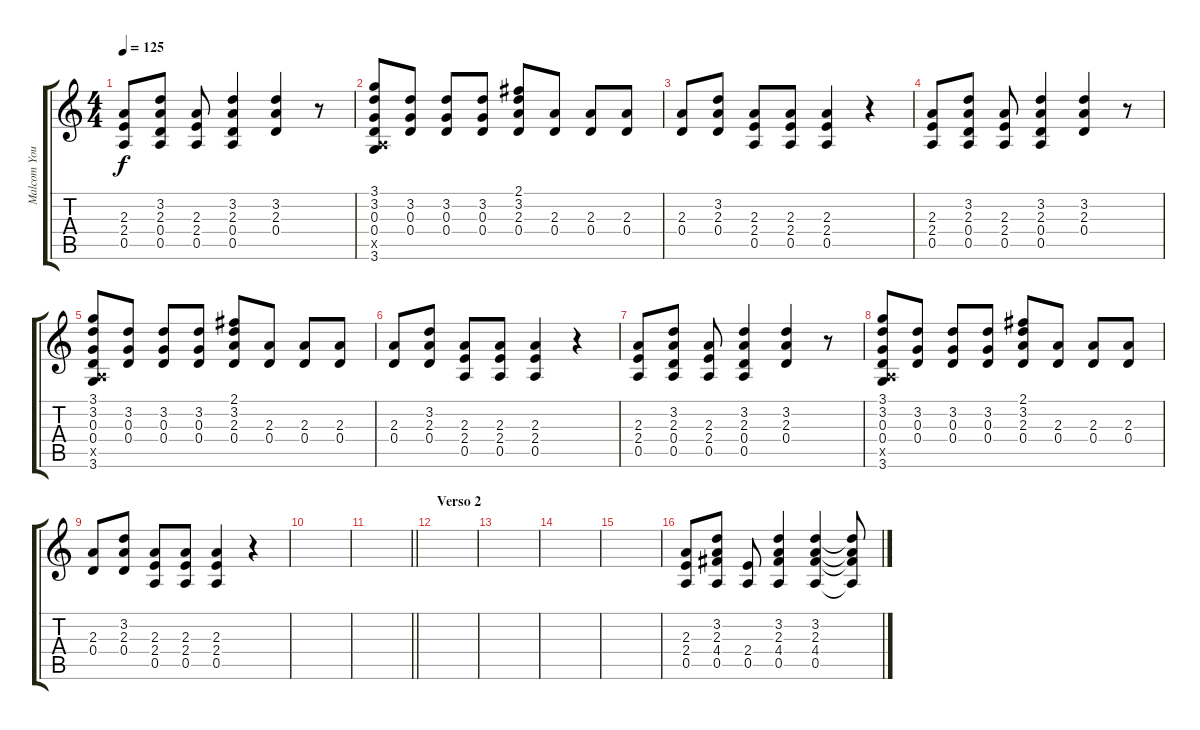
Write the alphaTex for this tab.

\track ("Malcom Young" "Malcom You") {instrument distortionguitar}
\staff {score tabs}
\tuning (E4 B3 G3 D3 A2 E2) {hide}
\ts (4 4)
\tempo 125
\clef g2
\ks c
(2.3 2.4 0.5).8{dy f} (3.2 2.3 0.4 0.5).8 (2.3 2.4 0.5).8 (3.2 2.3 0.4 0.5).4 (3.2 2.3 0.4).4 r.8 |
(3.1 3.2 0.3 0.4 0.5{x} 3.6).8 (3.2 0.3 0.4).8 (3.2 0.3 0.4).8 (3.2 0.3 0.4).8 (2.1 3.2 2.3 0.4).8 (2.3 0.4).8 (2.3 0.4).8 (2.3 0.4).8 |
(2.3 0.4).8 (3.2 2.3 0.4).8 (2.3 2.4 0.5).8 (2.3 2.4 0.5).8 (2.3 2.4 0.5).4 r.4 |
(2.3 2.4 0.5).8 (3.2 2.3 0.4 0.5).8 (2.3 2.4 0.5).8 (3.2 2.3 0.4 0.5).4 (3.2 2.3 0.4).4 r.8 |
(3.1 3.2 0.3 0.4 0.5{x} 3.6).8 (3.2 0.3 0.4).8 (3.2 0.3 0.4).8 (3.2 0.3 0.4).8 (2.1 3.2 2.3 0.4).8 (2.3 0.4).8 (2.3 0.4).8 (2.3 0.4).8 |
(2.3 0.4).8 (3.2 2.3 0.4).8 (2.3 2.4 0.5).8 (2.3 2.4 0.5).8 (2.3 2.4 0.5).4 r.4 |
(2.3 2.4 0.5).8 (3.2 2.3 0.4 0.5).8 (2.3 2.4 0.5).8 (3.2 2.3 0.4 0.5).4 (3.2 2.3 0.4).4 r.8 |
(3.1 3.2 0.3 0.4 0.5{x} 3.6).8 (3.2 0.3 0.4).8 (3.2 0.3 0.4).8 (3.2 0.3 0.4).8 (2.1 3.2 2.3 0.4).8 (2.3 0.4).8 (2.3 0.4).8 (2.3 0.4).8 |
(2.3 0.4).8 (3.2 2.3 0.4).8 (2.3 2.4 0.5).8 (2.3 2.4 0.5).8 (2.3 2.4 0.5).4 r.4 |
|
\barLineRight lightlight
|
\section ("" "Verso 2")
|
|
|
|
(2.3 2.4 0.5).8 (3.2 2.3 4.4 0.5).8 (2.4 0.5).8 (3.2 2.3 4.4 0.5).4 (3.2 2.3 4.4 0.5).4 (3.2{t} 2.3{t} 4.4{t} 0.5{t}).8
